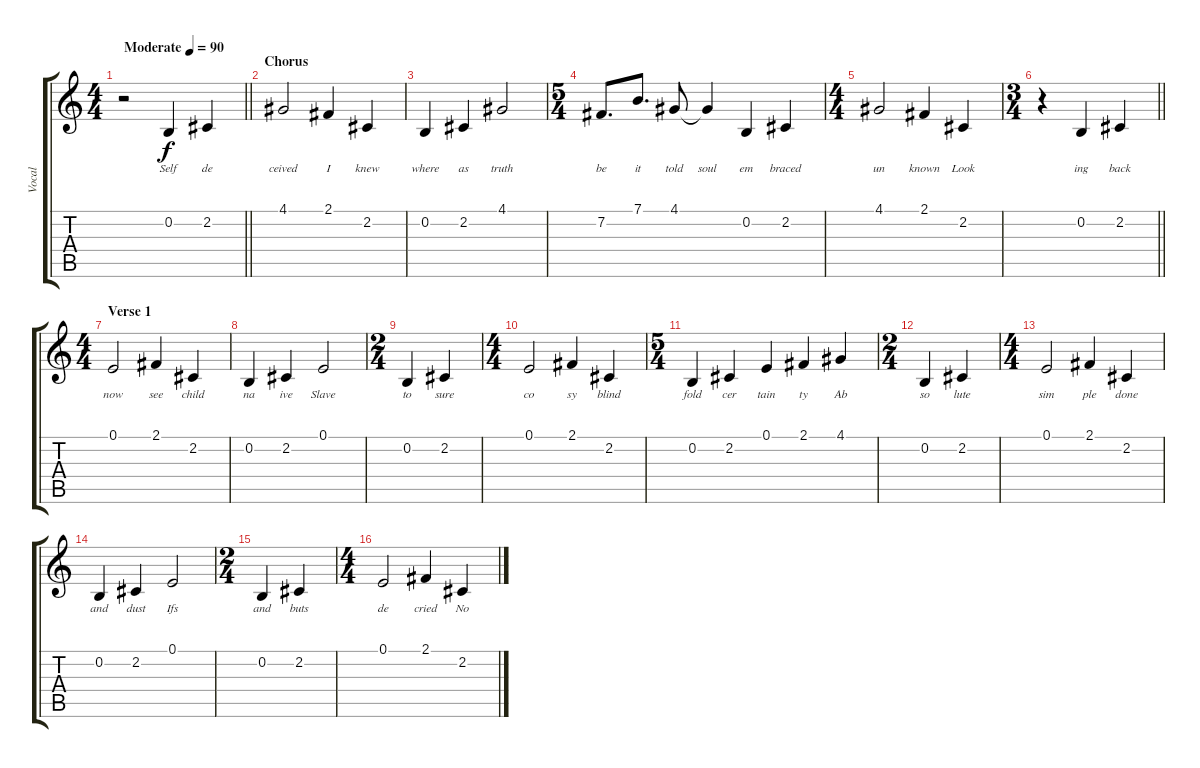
\track ("Vocal" "Vocal") {instrument acousticgrandpiano}
\staff {score tabs}
\tuning (E4 B3 G3 D3 A2 E2) {hide}
\ts (4 4)
\tempo (90 "Moderate")
\clef g2
\barLineRight lightlight
\ks c
r.2{dy f instrument acousticgrandpiano} 0.2.4{lyrics (0 "Self") lyrics (1 "") lyrics (2 "") lyrics (3 "") lyrics (4 "")} 2.2.4{lyrics (0 "de") lyrics (1 "") lyrics (2 "") lyrics (3 "") lyrics (4 "")} |
\section ("" "Chorus")
4.1.2{lyrics (0 "ceived") lyrics (1 "") lyrics (2 "") lyrics (3 "") lyrics (4 "")} 2.1.4{lyrics (0 "I") lyrics (1 "") lyrics (2 "") lyrics (3 "") lyrics (4 "")} 2.2.4{lyrics (0 "knew") lyrics (1 "") lyrics (2 "") lyrics (3 "") lyrics (4 "")} |
0.2.4{lyrics (0 "where") lyrics (1 "") lyrics (2 "") lyrics (3 "") lyrics (4 "")} 2.2.4{lyrics (0 "as") lyrics (1 "") lyrics (2 "") lyrics (3 "") lyrics (4 "")} 4.1.2{lyrics (0 "truth") lyrics (1 "") lyrics (2 "") lyrics (3 "") lyrics (4 "")} |
\ts (5 4)
7.2.8{d lyrics (0 "be") lyrics (1 "") lyrics (2 "") lyrics (3 "") lyrics (4 "")} 7.1.8{d lyrics (0 "it") lyrics (1 "") lyrics (2 "") lyrics (3 "") lyrics (4 "")} 4.1.8{lyrics (0 "told") lyrics (1 "") lyrics (2 "") lyrics (3 "") lyrics (4 "")} 4.1{t}.4{lyrics (0 "soul") lyrics (1 "") lyrics (2 "") lyrics (3 "") lyrics (4 "")} 0.2.4{lyrics (0 "em") lyrics (1 "") lyrics (2 "") lyrics (3 "") lyrics (4 "")} 2.2.4{lyrics (0 "braced") lyrics (1 "") lyrics (2 "") lyrics (3 "") lyrics (4 "")} |
\ts (4 4)
4.1.2{lyrics (0 "un") lyrics (1 "") lyrics (2 "") lyrics (3 "") lyrics (4 "")} 2.1.4{lyrics (0 "known") lyrics (1 "") lyrics (2 "") lyrics (3 "") lyrics (4 "")} 2.2.4{lyrics (0 "Look") lyrics (1 "") lyrics (2 "") lyrics (3 "") lyrics (4 "")} |
\ts (3 4)
\barLineRight lightlight
r.4 0.2.4{lyrics (0 "ing") lyrics (1 "") lyrics (2 "") lyrics (3 "") lyrics (4 "")} 2.2.4{lyrics (0 "back") lyrics (1 "") lyrics (2 "") lyrics (3 "") lyrics (4 "")} |
\ts (4 4)
\section ("" "Verse 1")
0.1.2{lyrics (0 "now") lyrics (1 "") lyrics (2 "") lyrics (3 "") lyrics (4 "")} 2.1.4{lyrics (0 "see") lyrics (1 "") lyrics (2 "") lyrics (3 "") lyrics (4 "")} 2.2.4{lyrics (0 "child") lyrics (1 "") lyrics (2 "") lyrics (3 "") lyrics (4 "")} |
0.2.4{lyrics (0 "na") lyrics (1 "") lyrics (2 "") lyrics (3 "") lyrics (4 "")} 2.2.4{lyrics (0 "ive") lyrics (1 "") lyrics (2 "") lyrics (3 "") lyrics (4 "")} 0.1.2{lyrics (0 "Slave") lyrics (1 "") lyrics (2 "") lyrics (3 "") lyrics (4 "")} |
\ts (2 4)
0.2.4{lyrics (0 "to") lyrics (1 "") lyrics (2 "") lyrics (3 "") lyrics (4 "")} 2.2.4{lyrics (0 "sure") lyrics (1 "") lyrics (2 "") lyrics (3 "") lyrics (4 "")} |
\ts (4 4)
0.1.2{lyrics (0 "co") lyrics (1 "") lyrics (2 "") lyrics (3 "") lyrics (4 "")} 2.1.4{lyrics (0 "sy") lyrics (1 "") lyrics (2 "") lyrics (3 "") lyrics (4 "")} 2.2.4{lyrics (0 "blind") lyrics (1 "") lyrics (2 "") lyrics (3 "") lyrics (4 "")} |
\ts (5 4)
0.2.4{lyrics (0 "fold") lyrics (1 "") lyrics (2 "") lyrics (3 "") lyrics (4 "")} 2.2.4{lyrics (0 "cer") lyrics (1 "") lyrics (2 "") lyrics (3 "") lyrics (4 "")} 0.1.4{lyrics (0 "tain") lyrics (1 "") lyrics (2 "") lyrics (3 "") lyrics (4 "")} 2.1.4{lyrics (0 "ty") lyrics (1 "") lyrics (2 "") lyrics (3 "") lyrics (4 "")} 4.1.4{lyrics (0 "Ab") lyrics (1 "") lyrics (2 "") lyrics (3 "") lyrics (4 "")} |
\ts (2 4)
0.2.4{lyrics (0 "so") lyrics (1 "") lyrics (2 "") lyrics (3 "") lyrics (4 "")} 2.2.4{lyrics (0 "lute") lyrics (1 "") lyrics (2 "") lyrics (3 "") lyrics (4 "")} |
\ts (4 4)
0.1.2{lyrics (0 "sim") lyrics (1 "") lyrics (2 "") lyrics (3 "") lyrics (4 "")} 2.1.4{lyrics (0 "ple") lyrics (1 "") lyrics (2 "") lyrics (3 "") lyrics (4 "")} 2.2.4{lyrics (0 "done") lyrics (1 "") lyrics (2 "") lyrics (3 "") lyrics (4 "")} |
0.2.4{lyrics (0 "and") lyrics (1 "") lyrics (2 "") lyrics (3 "") lyrics (4 "")} 2.2.4{lyrics (0 "dust") lyrics (1 "") lyrics (2 "") lyrics (3 "") lyrics (4 "")} 0.1.2{lyrics (0 "Ifs") lyrics (1 "") lyrics (2 "") lyrics (3 "") lyrics (4 "")} |
\ts (2 4)
0.2.4{lyrics (0 "and") lyrics (1 "") lyrics (2 "") lyrics (3 "") lyrics (4 "")} 2.2.4{lyrics (0 "buts") lyrics (1 "") lyrics (2 "") lyrics (3 "") lyrics (4 "")} |
\ts (4 4)
0.1.2{lyrics (0 "de") lyrics (1 "") lyrics (2 "") lyrics (3 "") lyrics (4 "")} 2.1.4{lyrics (0 "cried") lyrics (1 "") lyrics (2 "") lyrics (3 "") lyrics (4 "")} 2.2.4{lyrics (0 "No") lyrics (1 "") lyrics (2 "") lyrics (3 "") lyrics (4 "")}
